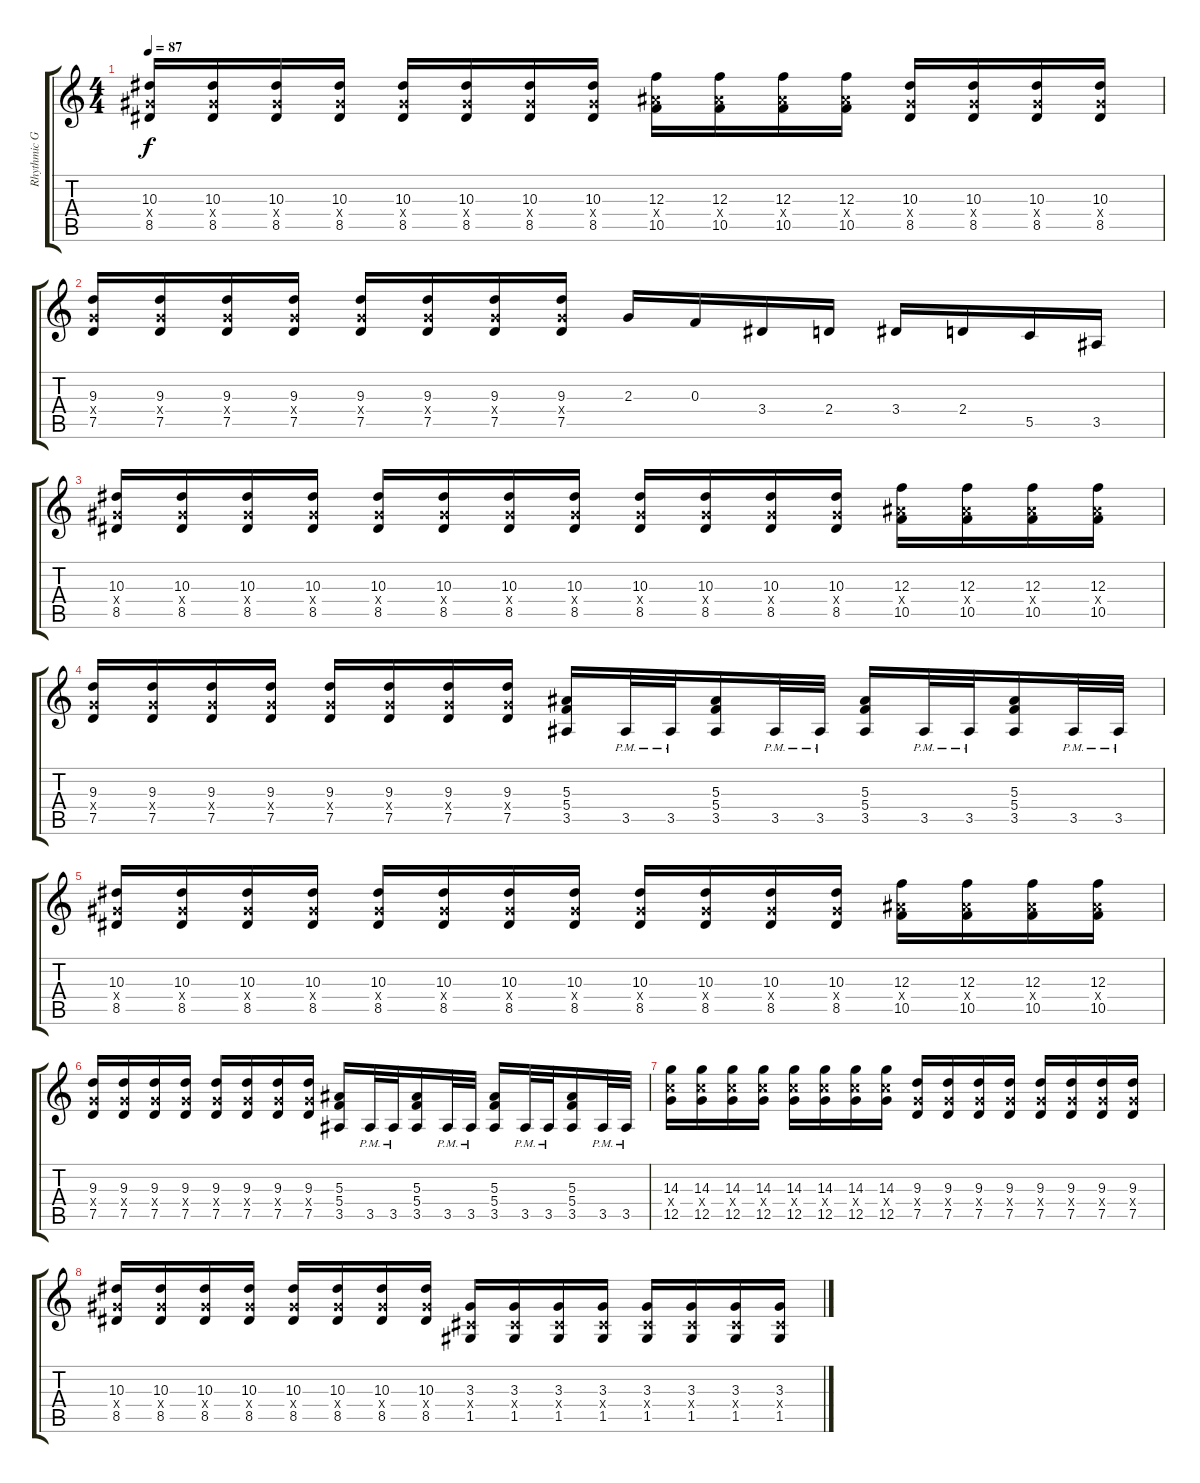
\track ("Rhythmic Guitar" "Rhythmic G") {instrument distortionguitar}
\staff {score tabs}
\tuning (D4 A3 F3 C3 G2 C2) {hide}
\ts (4 4)
\tempo 87
\clef g2
\ks c
(10.3 8.4{x} 8.5).16{dy f} (10.3 8.4{x} 8.5).16 (10.3 8.4{x} 8.5).16 (10.3 8.4{x} 8.5).16 (10.3 8.4{x} 8.5).16 (10.3 8.4{x} 8.5).16 (10.3 8.4{x} 8.5).16 (10.3 8.4{x} 8.5).16 (12.3 10.4{x} 10.5).16 (12.3 10.4{x} 10.5).16 (12.3 10.4{x} 10.5).16 (12.3 10.4{x} 10.5).16 (10.3 8.4{x} 8.5).16 (10.3 8.4{x} 8.5).16 (10.3 8.4{x} 8.5).16 (10.3 8.4{x} 8.5).16 |
(9.3 7.4{x} 7.5).16 (9.3 7.4{x} 7.5).16 (9.3 7.4{x} 7.5).16 (9.3 7.4{x} 7.5).16 (9.3 7.4{x} 7.5).16 (9.3 7.4{x} 7.5).16 (9.3 7.4{x} 7.5).16 (9.3 7.4{x} 7.5).16 2.3.16 0.3.16 3.4.16 2.4.16 3.4.16 2.4.16 5.5.16 3.5.16 |
(10.3 8.4{x} 8.5).16 (10.3 8.4{x} 8.5).16 (10.3 8.4{x} 8.5).16 (10.3 8.4{x} 8.5).16 (10.3 8.4{x} 8.5).16 (10.3 8.4{x} 8.5).16 (10.3 8.4{x} 8.5).16 (10.3 8.4{x} 8.5).16 (10.3 8.4{x} 8.5).16 (10.3 8.4{x} 8.5).16 (10.3 8.4{x} 8.5).16 (10.3 8.4{x} 8.5).16 (12.3 10.4{x} 10.5).16 (12.3 10.4{x} 10.5).16 (12.3 10.4{x} 10.5).16 (12.3 10.4{x} 10.5).16 |
(9.3 7.4{x} 7.5).16 (9.3 7.4{x} 7.5).16 (9.3 7.4{x} 7.5).16 (9.3 7.4{x} 7.5).16 (9.3 7.4{x} 7.5).16 (9.3 7.4{x} 7.5).16 (9.3 7.4{x} 7.5).16 (9.3 7.4{x} 7.5).16 (5.3 5.4 3.5).16 3.5{pm}.32 3.5{pm}.32 (5.3 5.4 3.5).16 3.5{pm}.32 3.5{pm}.32 (5.3 5.4 3.5).16 3.5{pm}.32 3.5{pm}.32 (5.3 5.4 3.5).16 3.5{pm}.32 3.5{pm}.32 |
(10.3 8.4{x} 8.5).16 (10.3 8.4{x} 8.5).16 (10.3 8.4{x} 8.5).16 (10.3 8.4{x} 8.5).16 (10.3 8.4{x} 8.5).16 (10.3 8.4{x} 8.5).16 (10.3 8.4{x} 8.5).16 (10.3 8.4{x} 8.5).16 (10.3 8.4{x} 8.5).16 (10.3 8.4{x} 8.5).16 (10.3 8.4{x} 8.5).16 (10.3 8.4{x} 8.5).16 (12.3 10.4{x} 10.5).16 (12.3 10.4{x} 10.5).16 (12.3 10.4{x} 10.5).16 (12.3 10.4{x} 10.5).16 |
(9.3 7.4{x} 7.5).16 (9.3 7.4{x} 7.5).16 (9.3 7.4{x} 7.5).16 (9.3 7.4{x} 7.5).16 (9.3 7.4{x} 7.5).16 (9.3 7.4{x} 7.5).16 (9.3 7.4{x} 7.5).16 (9.3 7.4{x} 7.5).16 (5.3 5.4 3.5).16 3.5{pm}.32 3.5{pm}.32 (5.3 5.4 3.5).16 3.5{pm}.32 3.5{pm}.32 (5.3 5.4 3.5).16 3.5{pm}.32 3.5{pm}.32 (5.3 5.4 3.5).16 3.5{pm}.32 3.5{pm}.32 |
(14.3 12.4{x} 12.5).16 (14.3 12.4{x} 12.5).16 (14.3 12.4{x} 12.5).16 (14.3 12.4{x} 12.5).16 (14.3 12.4{x} 12.5).16 (14.3 12.4{x} 12.5).16 (14.3 12.4{x} 12.5).16 (14.3 12.4{x} 12.5).16 (9.3 7.4{x} 7.5).16 (9.3 7.4{x} 7.5).16 (9.3 7.4{x} 7.5).16 (9.3 7.4{x} 7.5).16 (9.3 7.4{x} 7.5).16 (9.3 7.4{x} 7.5).16 (9.3 7.4{x} 7.5).16 (9.3 7.4{x} 7.5).16 |
(10.3 8.4{x} 8.5).16 (10.3 8.4{x} 8.5).16 (10.3 8.4{x} 8.5).16 (10.3 8.4{x} 8.5).16 (10.3 8.4{x} 8.5).16 (10.3 8.4{x} 8.5).16 (10.3 8.4{x} 8.5).16 (10.3 8.4{x} 8.5).16 (3.3 1.4{x} 1.5).16 (3.3 1.4{x} 1.5).16 (3.3 1.4{x} 1.5).16 (3.3 1.4{x} 1.5).16 (3.3 1.4{x} 1.5).16 (3.3 1.4{x} 1.5).16 (3.3 1.4{x} 1.5).16 (3.3 1.4{x} 1.5).16
